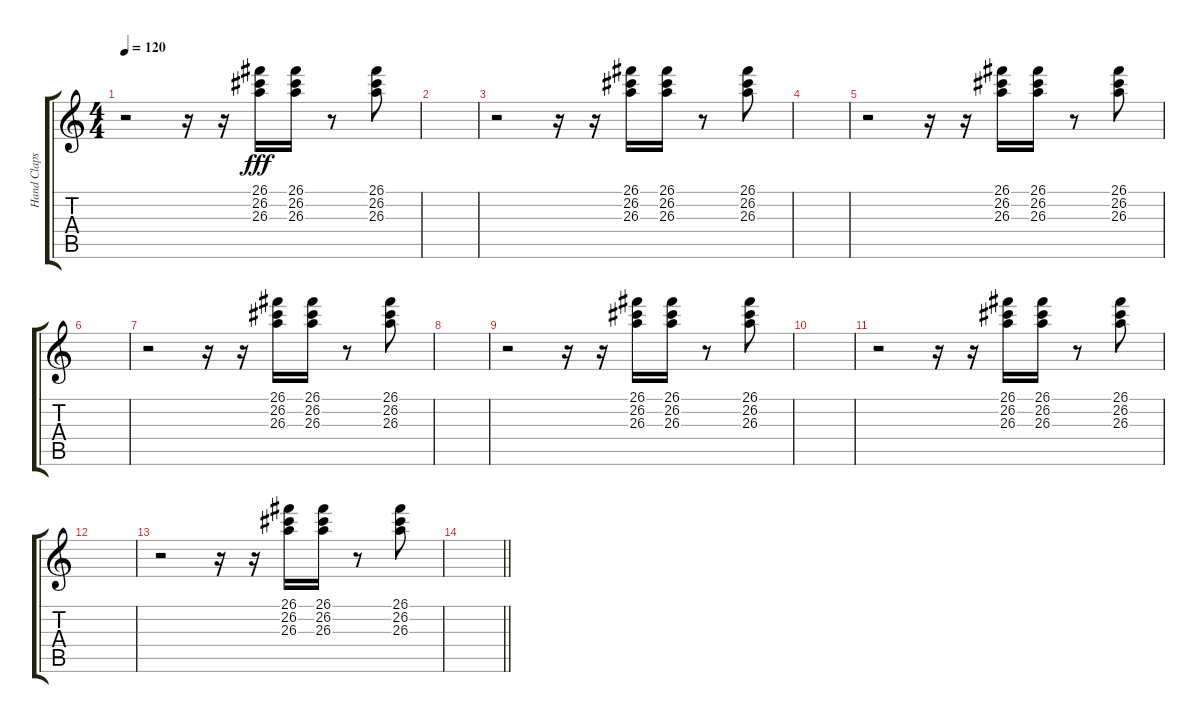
\track ("Hand Claps" "Hand Claps") {instrument synthdrum}
\staff {score tabs}
\tuning (E4 B3 G3 D3 A2 E2) {hide}
\ts (4 4)
\tempo 120
\clef g2
\ks c
r.2{dy fff} r.16 r.16 (26.1 26.2 26.3).16 (26.1 26.2 26.3).16 r.8 (26.1 26.2 26.3).8 |
|
r.2 r.16 r.16 (26.1 26.2 26.3).16 (26.1 26.2 26.3).16 r.8 (26.1 26.2 26.3).8 |
|
r.2 r.16 r.16 (26.1 26.2 26.3).16 (26.1 26.2 26.3).16 r.8 (26.1 26.2 26.3).8 |
|
r.2 r.16 r.16 (26.1 26.2 26.3).16 (26.1 26.2 26.3).16 r.8 (26.1 26.2 26.3).8 |
|
r.2 r.16 r.16 (26.1 26.2 26.3).16 (26.1 26.2 26.3).16 r.8 (26.1 26.2 26.3).8 |
|
r.2 r.16 r.16 (26.1 26.2 26.3).16 (26.1 26.2 26.3).16 r.8 (26.1 26.2 26.3).8 |
|
r.2 r.16 r.16 (26.1 26.2 26.3).16 (26.1 26.2 26.3).16 r.8 (26.1 26.2 26.3).8 |
\barLineRight lightlight
